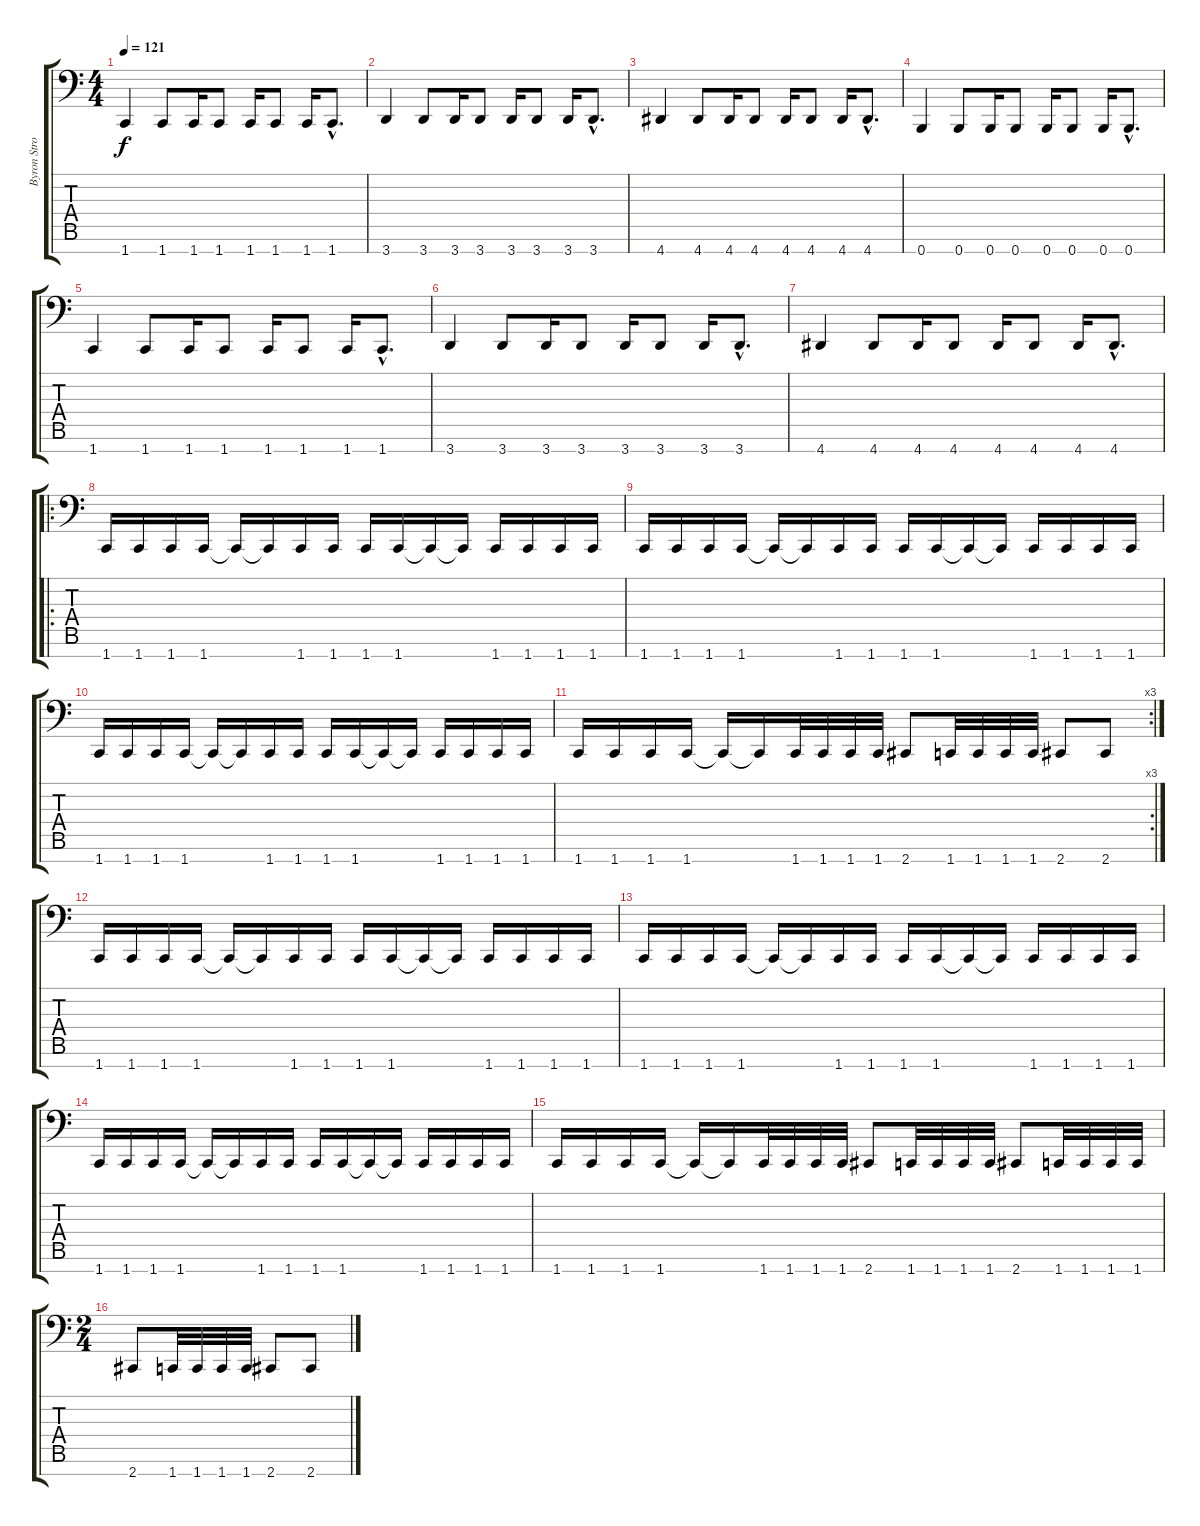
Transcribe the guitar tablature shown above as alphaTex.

\track ("Byron Stroud" "Byron Stro") {instrument slapbass2}
\staff {score tabs}
\tuning (E3 B2 G2 D2 A1 E1 B0) {hide}
\ts (4 4)
\tempo 121
\clef f4
\ks c
1.7.4{dy f} 1.7.8 1.7.16 1.7.8 1.7.16 1.7.8 1.7.16 1.7{hac}.8{d} |
3.7.4 3.7.8 3.7.16 3.7.8 3.7.16 3.7.8 3.7.16 3.7{hac}.8{d} |
4.7.4 4.7.8 4.7.16 4.7.8 4.7.16 4.7.8 4.7.16 4.7{hac}.8{d} |
0.7.4 0.7.8 0.7.16 0.7.8 0.7.16 0.7.8 0.7.16 0.7{hac}.8{d} |
1.7.4 1.7.8 1.7.16 1.7.8 1.7.16 1.7.8 1.7.16 1.7{hac}.8{d} |
3.7.4 3.7.8 3.7.16 3.7.8 3.7.16 3.7.8 3.7.16 3.7{hac}.8{d} |
4.7.4 4.7.8 4.7.16 4.7.8 4.7.16 4.7.8 4.7.16 4.7{hac}.8{d} |
\ro
1.7.16 1.7.16 1.7.16 1.7.16 1.7{t}.16 1.7{t}.16 1.7.16 1.7.16 1.7.16 1.7.16 1.7{t}.16 1.7{t}.16 1.7.16 1.7.16 1.7.16 1.7.16 |
1.7.16 1.7.16 1.7.16 1.7.16 1.7{t}.16 1.7{t}.16 1.7.16 1.7.16 1.7.16 1.7.16 1.7{t}.16 1.7{t}.16 1.7.16 1.7.16 1.7.16 1.7.16 |
1.7.16 1.7.16 1.7.16 1.7.16 1.7{t}.16 1.7{t}.16 1.7.16 1.7.16 1.7.16 1.7.16 1.7{t}.16 1.7{t}.16 1.7.16 1.7.16 1.7.16 1.7.16 |
\rc 3
1.7.16 1.7.16 1.7.16 1.7.16 1.7{t}.16 1.7{t}.16 1.7.32 1.7.32 1.7.32 1.7.32 2.7.8 1.7.32 1.7.32 1.7.32 1.7.32 2.7.8 2.7.8 |
1.7.16 1.7.16 1.7.16 1.7.16 1.7{t}.16 1.7{t}.16 1.7.16 1.7.16 1.7.16 1.7.16 1.7{t}.16 1.7{t}.16 1.7.16 1.7.16 1.7.16 1.7.16 |
1.7.16 1.7.16 1.7.16 1.7.16 1.7{t}.16 1.7{t}.16 1.7.16 1.7.16 1.7.16 1.7.16 1.7{t}.16 1.7{t}.16 1.7.16 1.7.16 1.7.16 1.7.16 |
1.7.16 1.7.16 1.7.16 1.7.16 1.7{t}.16 1.7{t}.16 1.7.16 1.7.16 1.7.16 1.7.16 1.7{t}.16 1.7{t}.16 1.7.16 1.7.16 1.7.16 1.7.16 |
1.7.16 1.7.16 1.7.16 1.7.16 1.7{t}.16 1.7{t}.16 1.7.32 1.7.32 1.7.32 1.7.32 2.7.8 1.7.32 1.7.32 1.7.32 1.7.32 2.7.8 1.7.32 1.7.32 1.7.32 1.7.32 |
\ts (2 4)
2.7.8 1.7.32 1.7.32 1.7.32 1.7.32 2.7.8 2.7.8
